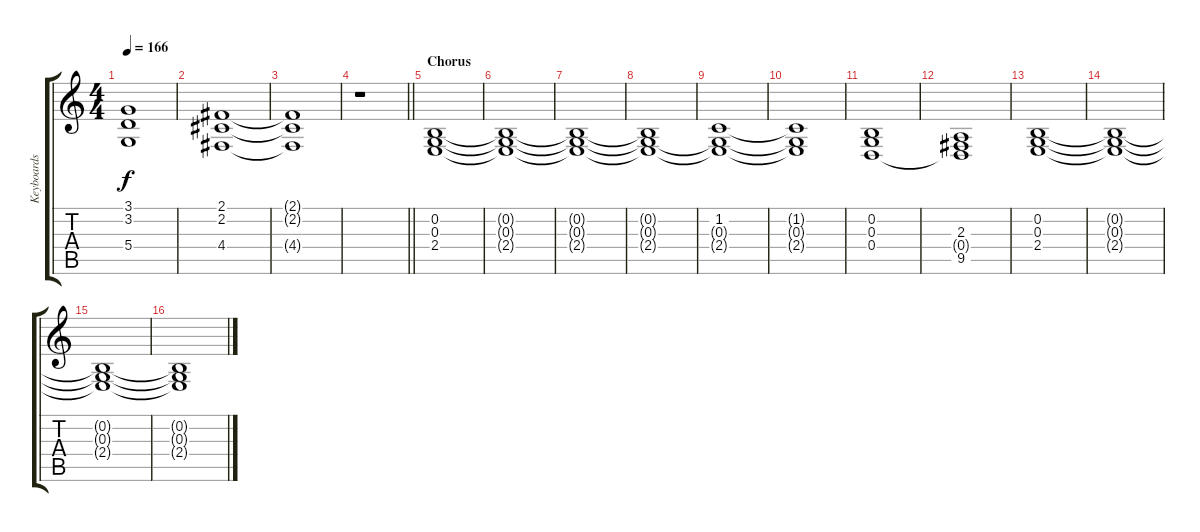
\track ("Keyboards" "Keyboards") {instrument synthvoice}
\staff {score tabs}
\tuning (E4 B3 G3 D3 A2 E2) {hide}
\ts (4 4)
\tempo 166
\clef g2
\ks c
(3.1 3.2 5.4).1{dy f} |
(2.1 2.2 4.4).1 |
(2.1{t} 2.2{t} 4.4{t}).1 |
\barLineRight lightlight
r.1 |
\section ("" "Chorus")
(0.2 0.3 2.4).1 |
(0.2{t} 0.3{t} 2.4{t}).1 |
(0.2{t} 0.3{t} 2.4{t}).1 |
(0.2{t} 0.3{t} 2.4{t}).1 |
(1.2 0.3{t} 2.4{t}).1 |
(1.2{t} 0.3{t} 2.4{t}).1 |
(0.2 0.3 0.4).1 |
(2.3 0.4{t} 9.5).1 |
(0.2 0.3 2.4).1 |
(0.2{t} 0.3{t} 2.4{t}).1 |
(0.2{t} 0.3{t} 2.4{t}).1 |
(0.2{t} 0.3{t} 2.4{t}).1
